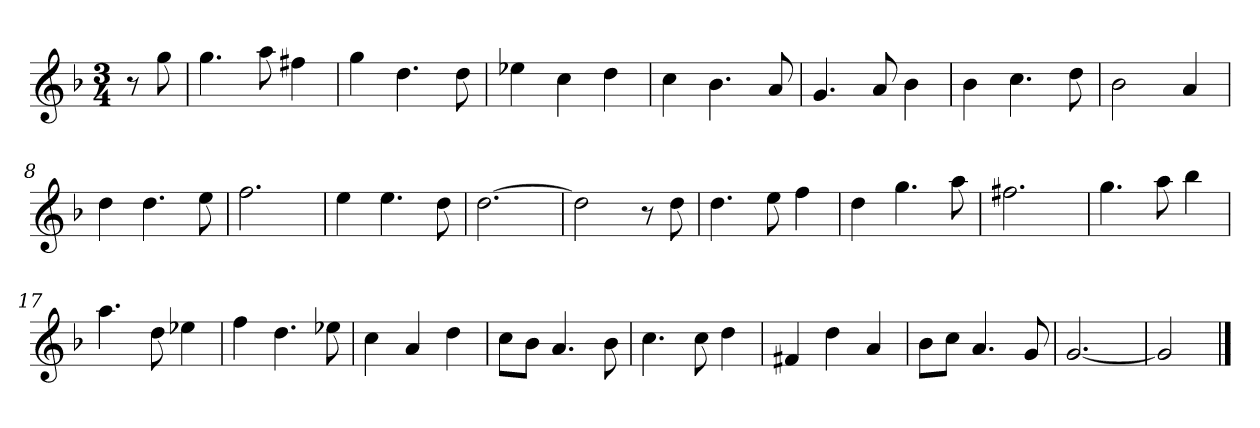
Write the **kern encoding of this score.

**kern
*part1
*staff1
*k[b-]
*M3/4
*MM120
=
8r
8gg
=1
4.gg
8aa
4ff#X
=2
4gg
4.dd
8dd
=3
4ee-X
4cc
4dd
=4
4cc
4.b-
8a
=5
4.g
8a
4b-
=6
4b-
4.cc
8dd
=7
2b-
4a
=8
4dd
4.dd
8ee
=9
2.ff
=10
4ee
4.ee
8dd
=11
[2.dd
=12
2dd]
8r
8dd
=13
4.dd
8ee
4ff
=14
4dd
4.gg
8aa
=15
2.ff#X
=16
4.gg
8aa
4bb-
=17
4.aa
8dd
4ee-X
=18
4ff
4.dd
8ee-X
=19
4cc
4a
4dd
=20
8ccL
8b-J
4.a
8b-
=21
4.cc
8cc
4dd
=22
4f#X
4dd
4a
=23
8b-L
8ccJ
4.a
8g
=24
[2.g
=25
2g]
==
*-
